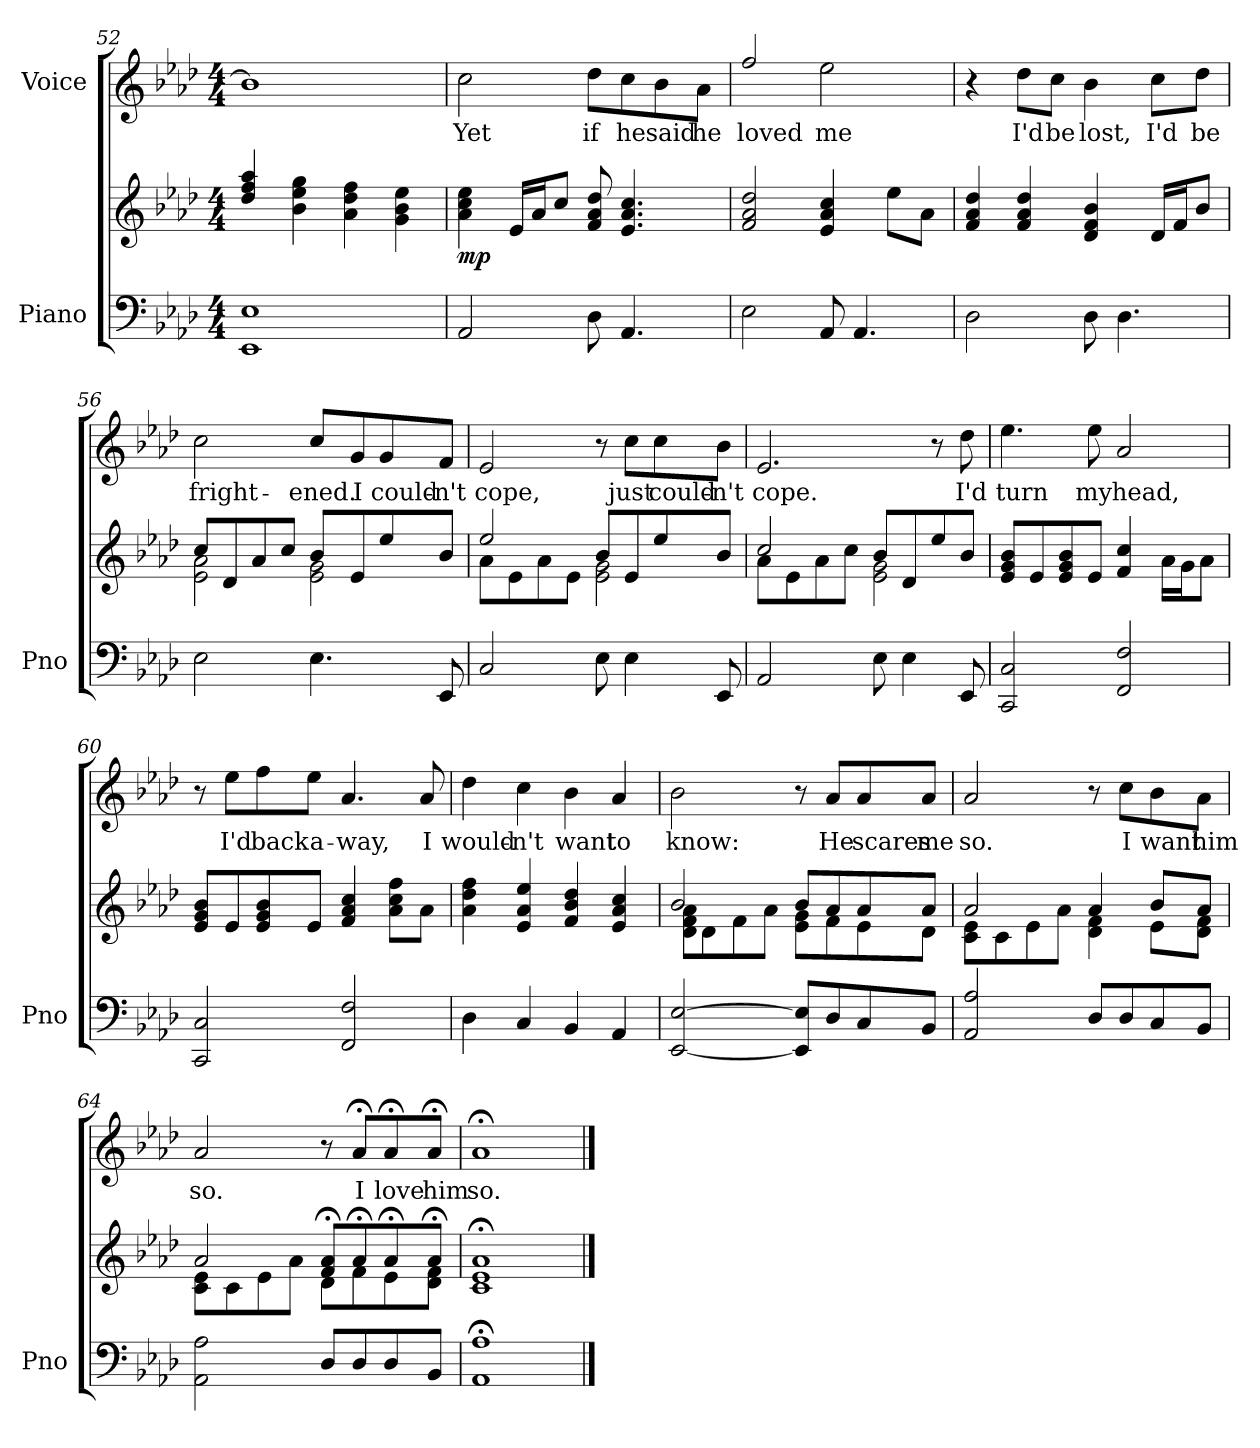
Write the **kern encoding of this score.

**kern	**kern	**dynam	**kern	**text
*part2	*part2	*part2	*part1	*part1
*staff3	*staff2	*staff2/3	*staff1	*staff1
*I"Piano	*	*	*I"Voice	*
*I'Pno	*	*	*	*
*clefF4	*clefG2	*	*clefG2	*
*k[b-e-a-d-]	*k[b-e-a-d-]	*	*k[b-e-a-d-]	*
*M4/4	*M4/4	*	*M4/4	*
=52	=52	=52	=52	=52
1EE- 1E-	4dd-/ 4ff/ 4aa-/	.	1b-]	.
.	4b-\ 4ee-\ 4gg\	.	.	.
.	4a-\ 4dd-\ 4ff\	.	.	.
.	4g\ 4b-\ 4ee-\	.	.	.
=53	=53	=53	=53	=53
!	!	!LO:DY:b	!	!LO:LY:b
2AA-/	4a-\ 4cc\ 4ee-\	mp	2cc\	Yet
.	16e-/LL	.	.	.
.	16a-/J	.	.	.
.	8cc/J	.	.	.
!	!	!	!	!LO:LY:b
8D-\	8f/ 8a-/ 8dd-/	.	8dd-\L	if
!	!	!	!	!LO:LY:b
4.AA-/	4.e-/ 4.a-/ 4.cc/	.	8cc\	he
!	!	!	!	!LO:LY:b
.	.	.	8b-\	said
!	!	!	!	!LO:LY:b
.	.	.	8a-\J	he
!!LO:LB:g=z
=54	=54	=54	=54	=54
!	!	!	!	!LO:LY:b
2E-\	2f/ 2a-/ 2dd-/	.	2ff/	loved
!	!	!	!	!LO:LY:b
8AA-/	4e-/ 4a-/ 4cc/	.	2ee-\	me
4.AA-/	.	.	.	.
.	8ee-\L	.	.	.
.	8a-\J	.	.	.
=55	=55	=55	=55	=55
2D-\	4f/ 4a-/ 4dd-/	.	4r	.
!	!	!	!	!LO:LY:b
.	4f/ 4a-/ 4dd-/	.	8dd-\L	I'd
!	!	!	!	!LO:LY:b
.	.	.	8cc\J	be
!	!	!	!	!LO:LY:b
8D-\	4d-/ 4f/ 4b-/	.	4b-\	lost,
4.D-\	.	.	.	.
!	!	!	!	!LO:LY:b
.	16d-/LL	.	8cc\L	I'd
.	16f/J	.	.	.
!	!	!	!	!LO:LY:b
.	8b-/J	.	8dd-\J	be
=56	=56	=56	=56	=56
*	*^	*	*	*
!	!	!	!	!	!LO:LY:b
2E-\	8cc/L	2e-\ 2a-\	.	2cc\	fright-
.	8d-/	.	.	.	.
.	8a-/	.	.	.	.
.	8cc/J	.	.	.	.
!	!	!	!	!	!LO:LY:b
4.E-\	8b-/L	2e-\ 2g\	.	8cc/L	ened.
!	!	!	!	!	!LO:LY:b
.	8e-/	.	.	8g/	I
!	!	!	!	!	!LO:LY:b
.	8ee-/	.	.	8g/	could-
!	!	!	!	!	!LO:LY:b
8EE-/	8b-/J	.	.	8f/J	-n't
=57	=57	=57	=57	=57	=57
!	!	!	!	!	!LO:LY:b
2C/	2ee-/	8a-\L	.	2e-/	cope,
.	.	8e-\	.	.	.
.	.	8a-\	.	.	.
.	.	8e-\J	.	.	.
8E-\	8b-/L	2e-\ 2g\	.	8r	.
!	!	!	!	!	!LO:LY:b
4E-\	8e-/	.	.	8cc\L	just
!	!	!	!	!	!LO:LY:b
.	8ee-/	.	.	8cc\	could-
!	!	!	!	!	!LO:LY:b
8EE-/	8b-/J	.	.	8b-\J	-n't
!!LO:LB:g=z
=58	=58	=58	=58	=58	=58
!	!	!	!	!	!LO:LY:b
2AA-/	2cc/	8a-\L	.	2.e-/	cope.
.	.	8e-\	.	.	.
.	.	8a-\	.	.	.
.	.	8cc\J	.	.	.
8E-\	8b-/L	2e-\ 2g\	.	.	.
4E-\	8d-/	.	.	.	.
.	8ee-/	.	.	8r	.
!	!	!	!	!	!LO:LY:b
8EE-/	8b-/J	.	.	8dd-\	I'd
*	*v	*v	*	*	*
=59	=59	=59	=59	=59
!	!	!	!	!LO:LY:b
2CC/ 2C/	8e-/ 8g/ 8b-/L	.	4.ee-\	turn
.	8e-/	.	.	.
.	8e-/ 8g/ 8b-/	.	.	.
!	!	!	!	!LO:LY:b
.	8e-/J	.	8ee-\	my
!	!	!	!	!LO:LY:b
2FF/ 2F/	4f/ 4cc/	.	2a-/	head,
.	16a-\LL	.	.	.
.	16g\J	.	.	.
.	8a-\J	.	.	.
=60	=60	=60	=60	=60
2CC/ 2C/	8e-/ 8g/ 8b-/L	.	8r	.
!	!	!	!	!LO:LY:b
.	8e-/	.	8ee-\L	I'd
!	!	!	!	!LO:LY:b
.	8e-/ 8g/ 8b-/	.	8ff\	back
!	!	!	!	!LO:LY:b
.	8e-/J	.	8ee-\J	a-
!	!	!	!	!LO:LY:b
2FF/ 2F/	4f/ 4a-/ 4cc/	.	4.a-/	way,
.	8a-\ 8cc\ 8ff\L	.	.	.
!	!	!	!	!LO:LY:b
.	8a-\J	.	8a-/	I
=61	=61	=61	=61	=61
!	!	!	!	!LO:LY:b
4D-\	4a-\ 4dd-\ 4ff\	.	4dd-\	would-
!	!	!	!	!LO:LY:b
4C/	4e-/ 4a-/ 4ee-/	.	4cc\	-n't
!	!	!	!	!LO:LY:b
4BB-/	4f/ 4b-/ 4dd-/	.	4b-\	want
!	!	!	!	!LO:LY:b
4AA-/	4e-/ 4a-/ 4cc/	.	4a-/	to
!!LO:PB:g=z
=62	=62	=62	=62	=62
*	*^	*	*	*
!	!	!	!	!	!LO:LY:b
[2EE-/ [2E-/	2b-/	8d-\ 8f\ 8a-\L	.	2b-\	know:
.	.	8d-\	.	.	.
.	.	8f\	.	.	.
.	.	8a-\J	.	.	.
8EE-/] 8E-/]L	8b-/L	8e-\ 8g\L	.	8r	.
!	!	!	!	!	!LO:LY:b
8D-/	8a-/	8f\	.	8a-/L	He
!	!	!	!	!	!LO:LY:b
8C/	8a-/	8e-\	.	8a-/	scares
!	!	!	!	!	!LO:LY:b
8BB-/J	8a-/J	8d-\J	.	8a-/J	me
=63	=63	=63	=63	=63	=63
!	!	!	!	!	!LO:LY:b
2AA-/ 2A-/	2a-/	8c\ 8e-\L	.	2a-/	so.
.	.	8c\	.	.	.
.	.	8e-\	.	.	.
.	.	8a-\J	.	.	.
8D-/L	4a-/	4d-\ 4f\	.	8r	.
!	!	!	!	!	!LO:LY:b
8D-/	.	.	.	8cc\L	I
!	!	!	!	!	!LO:LY:b
8C/	8b-/L	8e-\L	.	8b-\	want
!	!	!	!	!	!LO:LY:b
8BB-/J	8a-/J	8d-\ 8f\J	.	8a-\J	him
=64	=64	=64	=64	=64	=64
!	!	!	!	!	!LO:LY:b
2AA-\ 2A-\	2a-/	8c\ 8e-\L	.	2a-/	so.
.	.	8c\	.	.	.
.	.	8e-\	.	.	.
.	.	8a-\J	.	.	.
8D-/L	8f/;< 8a-/;<L	8d-\L	.	8r	.
!	!	!	!	!	!LO:LY:b
8D-/	8a-;</	8f\	.	8a-;</L	I
!	!	!	!	!	!LO:LY:b
8D-/	8a-;</	8e-\	.	8a-;</	love
!	!	!	!	!	!LO:LY:b
8BB-/J	8a-;</J	8d-\ 8f\J	.	8a-;</J	him
=65	=65	=65	=65	=65	=65
!	!	!	!	!	!LO:LY:b
*	*v	*v	*	*	*
1AA-;< 1A-;<	1c;< 1e-;< 1a-;<	.	1a-;<	so.
==	==	==	==	==
*-	*-	*-	*-	*-
